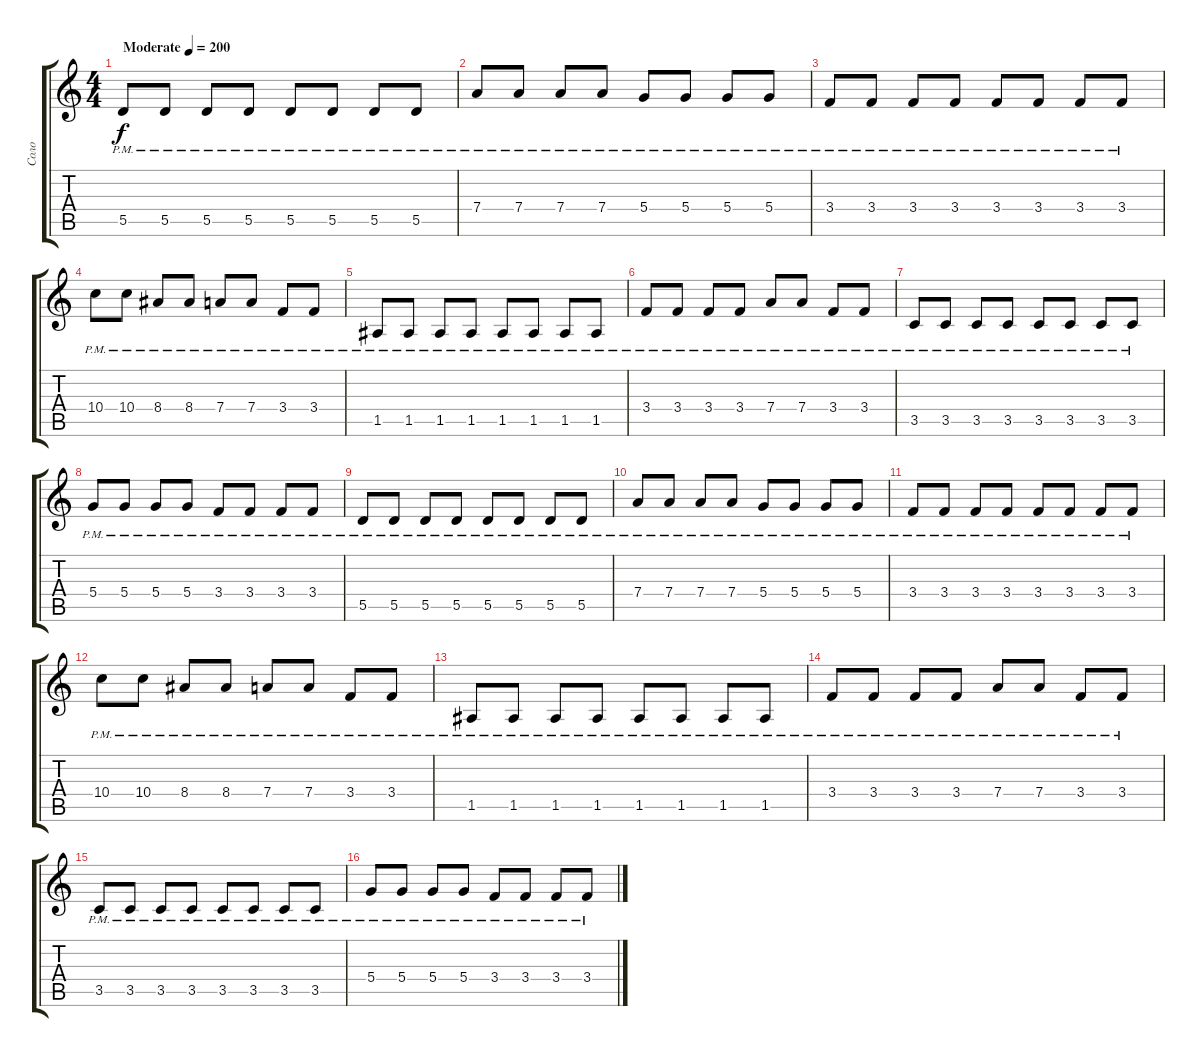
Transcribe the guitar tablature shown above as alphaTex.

\track ("Соло" "Соло") {instrument distortionguitar}
\staff {score tabs}
\tuning (E4 B3 G3 D3 A2 E2) {hide}
\ts (4 4)
\tempo (200 "Moderate")
\clef g2
\ks c
5.5{pm}.8{dy f instrument distortionguitar} 5.5{pm}.8 5.5{pm}.8 5.5{pm}.8 5.5{pm}.8 5.5{pm}.8 5.5{pm}.8 5.5{pm}.8 |
7.4{pm}.8 7.4{pm}.8 7.4{pm}.8 7.4{pm}.8 5.4{pm}.8 5.4{pm}.8 5.4{pm}.8 5.4{pm}.8 |
3.4{pm}.8 3.4{pm}.8 3.4{pm}.8 3.4{pm}.8 3.4{pm}.8 3.4{pm}.8 3.4{pm}.8 3.4{pm}.8 |
10.4{pm}.8 10.4{pm}.8 8.4{pm}.8 8.4{pm}.8 7.4{pm}.8 7.4{pm}.8 3.4{pm}.8 3.4{pm}.8 |
1.5{pm}.8 1.5{pm}.8 1.5{pm}.8 1.5{pm}.8 1.5{pm}.8 1.5{pm}.8 1.5{pm}.8 1.5{pm}.8 |
3.4{pm}.8 3.4{pm}.8 3.4{pm}.8 3.4{pm}.8 7.4{pm}.8 7.4{pm}.8 3.4{pm}.8 3.4{pm}.8 |
3.5{pm}.8 3.5{pm}.8 3.5{pm}.8 3.5{pm}.8 3.5{pm}.8 3.5{pm}.8 3.5{pm}.8 3.5{pm}.8 |
5.4{pm}.8 5.4{pm}.8 5.4{pm}.8 5.4{pm}.8 3.4{pm}.8 3.4{pm}.8 3.4{pm}.8 3.4{pm}.8 |
5.5{pm}.8 5.5{pm}.8 5.5{pm}.8 5.5{pm}.8 5.5{pm}.8 5.5{pm}.8 5.5{pm}.8 5.5{pm}.8 |
7.4{pm}.8 7.4{pm}.8 7.4{pm}.8 7.4{pm}.8 5.4{pm}.8 5.4{pm}.8 5.4{pm}.8 5.4{pm}.8 |
3.4{pm}.8 3.4{pm}.8 3.4{pm}.8 3.4{pm}.8 3.4{pm}.8 3.4{pm}.8 3.4{pm}.8 3.4{pm}.8 |
10.4{pm}.8 10.4{pm}.8 8.4{pm}.8 8.4{pm}.8 7.4{pm}.8 7.4{pm}.8 3.4{pm}.8 3.4{pm}.8 |
1.5{pm}.8 1.5{pm}.8 1.5{pm}.8 1.5{pm}.8 1.5{pm}.8 1.5{pm}.8 1.5{pm}.8 1.5{pm}.8 |
3.4{pm}.8 3.4{pm}.8 3.4{pm}.8 3.4{pm}.8 7.4{pm}.8 7.4{pm}.8 3.4{pm}.8 3.4{pm}.8 |
3.5{pm}.8 3.5{pm}.8 3.5{pm}.8 3.5{pm}.8 3.5{pm}.8 3.5{pm}.8 3.5{pm}.8 3.5{pm}.8 |
5.4{pm}.8 5.4{pm}.8 5.4{pm}.8 5.4{pm}.8 3.4{pm}.8 3.4{pm}.8 3.4{pm}.8 3.4{pm}.8
